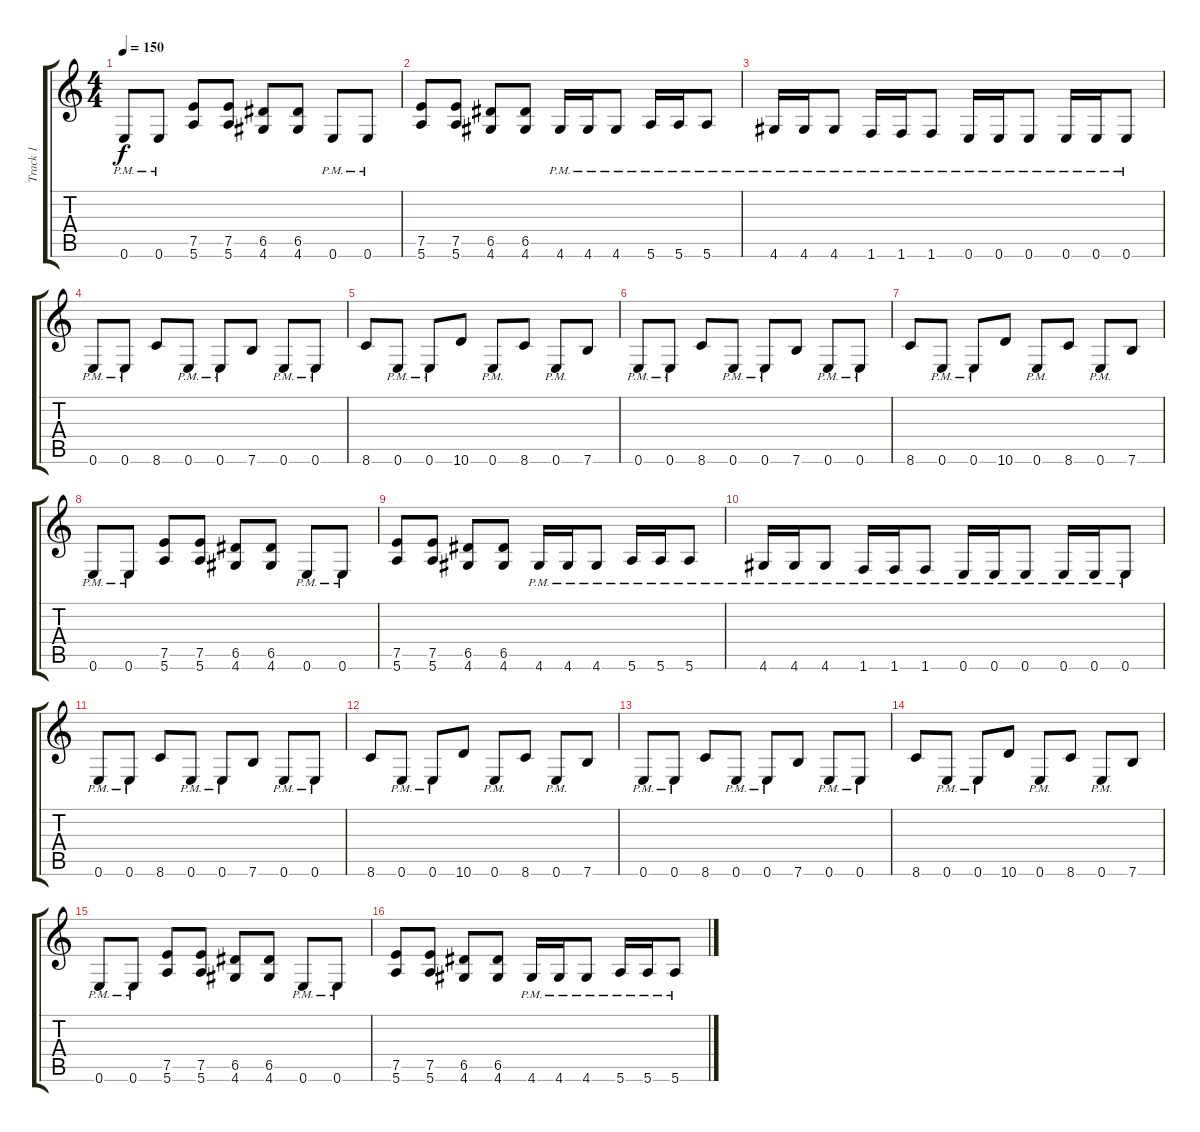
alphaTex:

\track ("Track 1" "Track 1") {instrument distortionguitar}
\staff {score tabs}
\tuning (E4 B3 G3 D3 A2 E2) {hide}
\ts (4 4)
\tempo 150
\clef g2
\ks c
0.6{pm}.8{dy f} 0.6{pm}.8 (7.5 5.6).8 (7.5 5.6).8 (6.5 4.6).8 (6.5 4.6).8 0.6{pm}.8 0.6{pm}.8 |
(7.5 5.6).8 (7.5 5.6).8 (6.5 4.6).8 (6.5 4.6).8 4.6{pm}.16 4.6{pm}.16 4.6{pm}.8 5.6{pm}.16 5.6{pm}.16 5.6{pm}.8 |
4.6{pm}.16 4.6{pm}.16 4.6{pm}.8 1.6{pm}.16 1.6{pm}.16 1.6{pm}.8 0.6{pm}.16 0.6{pm}.16 0.6{pm}.8 0.6{pm}.16 0.6{pm}.16 0.6{pm}.8 |
0.6{pm}.8 0.6{pm}.8 8.6.8 0.6{pm}.8 0.6{pm}.8 7.6.8 0.6{pm}.8 0.6{pm}.8 |
8.6.8 0.6{pm}.8 0.6{pm}.8 10.6.8 0.6{pm}.8 8.6.8 0.6{pm}.8 7.6.8 |
0.6{pm}.8 0.6{pm}.8 8.6.8 0.6{pm}.8 0.6{pm}.8 7.6.8 0.6{pm}.8 0.6{pm}.8 |
8.6.8 0.6{pm}.8 0.6{pm}.8 10.6.8 0.6{pm}.8 8.6.8 0.6{pm}.8 7.6.8 |
0.6{pm}.8 0.6{pm}.8 (7.5 5.6).8 (7.5 5.6).8 (6.5 4.6).8 (6.5 4.6).8 0.6{pm}.8 0.6{pm}.8 |
(7.5 5.6).8 (7.5 5.6).8 (6.5 4.6).8 (6.5 4.6).8 4.6{pm}.16 4.6{pm}.16 4.6{pm}.8 5.6{pm}.16 5.6{pm}.16 5.6{pm}.8 |
4.6{pm}.16 4.6{pm}.16 4.6{pm}.8 1.6{pm}.16 1.6{pm}.16 1.6{pm}.8 0.6{pm}.16 0.6{pm}.16 0.6{pm}.8 0.6{pm}.16 0.6{pm}.16 0.6{pm}.8 |
0.6{pm}.8 0.6{pm}.8 8.6.8 0.6{pm}.8 0.6{pm}.8 7.6.8 0.6{pm}.8 0.6{pm}.8 |
8.6.8 0.6{pm}.8 0.6{pm}.8 10.6.8 0.6{pm}.8 8.6.8 0.6{pm}.8 7.6.8 |
0.6{pm}.8 0.6{pm}.8 8.6.8 0.6{pm}.8 0.6{pm}.8 7.6.8 0.6{pm}.8 0.6{pm}.8 |
8.6.8 0.6{pm}.8 0.6{pm}.8 10.6.8 0.6{pm}.8 8.6.8 0.6{pm}.8 7.6.8 |
0.6{pm}.8 0.6{pm}.8 (7.5 5.6).8 (7.5 5.6).8 (6.5 4.6).8 (6.5 4.6).8 0.6{pm}.8 0.6{pm}.8 |
(7.5 5.6).8 (7.5 5.6).8 (6.5 4.6).8 (6.5 4.6).8 4.6{pm}.16 4.6{pm}.16 4.6{pm}.8 5.6{pm}.16 5.6{pm}.16 5.6{pm}.8
